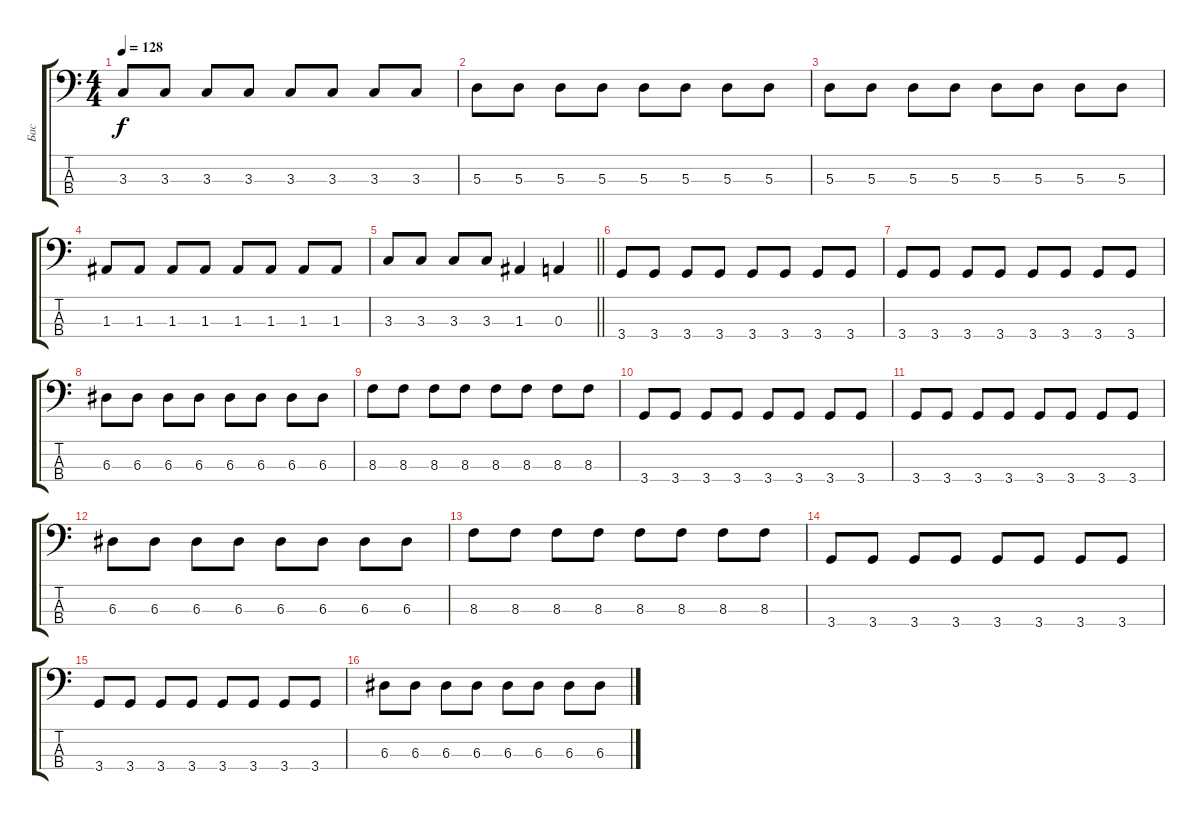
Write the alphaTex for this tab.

\track ("Бас" "Бас") {instrument electricbasspick}
\staff {score tabs}
\tuning (G2 D2 A1 E1) {hide}
\ts (4 4)
\tempo 128
\clef f4
\ks c
3.3.8{dy f} 3.3.8 3.3.8 3.3.8 3.3.8 3.3.8 3.3.8 3.3.8 |
5.3.8 5.3.8 5.3.8 5.3.8 5.3.8 5.3.8 5.3.8 5.3.8 |
5.3.8 5.3.8 5.3.8 5.3.8 5.3.8 5.3.8 5.3.8 5.3.8 |
1.3.8 1.3.8 1.3.8 1.3.8 1.3.8 1.3.8 1.3.8 1.3.8 |
\barLineRight lightlight
3.3.8 3.3.8 3.3.8 3.3.8 1.3.4 0.3.4 |
3.4.8 3.4.8 3.4.8 3.4.8 3.4.8 3.4.8 3.4.8 3.4.8 |
3.4.8 3.4.8 3.4.8 3.4.8 3.4.8 3.4.8 3.4.8 3.4.8 |
6.3.8 6.3.8 6.3.8 6.3.8 6.3.8 6.3.8 6.3.8 6.3.8 |
8.3.8 8.3.8 8.3.8 8.3.8 8.3.8 8.3.8 8.3.8 8.3.8 |
3.4.8 3.4.8 3.4.8 3.4.8 3.4.8 3.4.8 3.4.8 3.4.8 |
3.4.8 3.4.8 3.4.8 3.4.8 3.4.8 3.4.8 3.4.8 3.4.8 |
6.3.8 6.3.8 6.3.8 6.3.8 6.3.8 6.3.8 6.3.8 6.3.8 |
8.3.8 8.3.8 8.3.8 8.3.8 8.3.8 8.3.8 8.3.8 8.3.8 |
3.4.8 3.4.8 3.4.8 3.4.8 3.4.8 3.4.8 3.4.8 3.4.8 |
3.4.8 3.4.8 3.4.8 3.4.8 3.4.8 3.4.8 3.4.8 3.4.8 |
6.3.8 6.3.8 6.3.8 6.3.8 6.3.8 6.3.8 6.3.8 6.3.8
